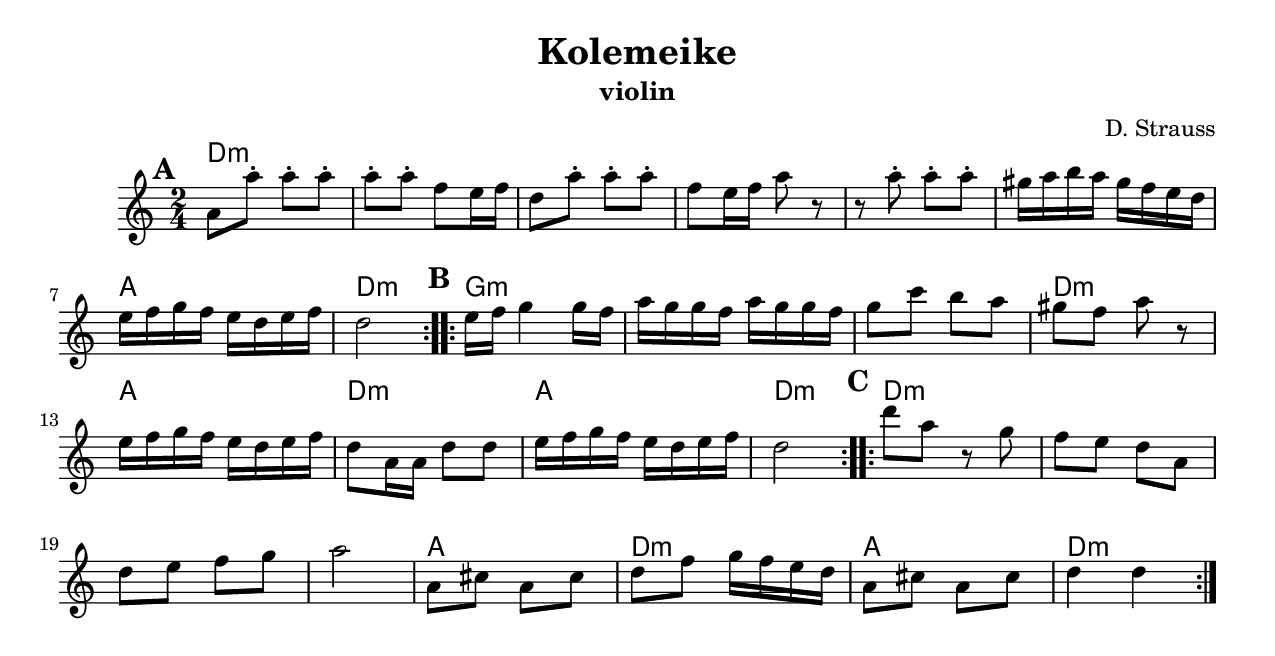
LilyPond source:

\version "2.18.0"
\language "english"

\paper{
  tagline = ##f
  %print-all-headers = ##t
  #(set-paper-size "letter")
}

\header{
  title= "Kolemeike"
  subtitle=""
  instrument ="violin"
  arranger= "D. Strauss"
}



melody = \relative c' {
  \clef treble
  \key c \major
  \time 2/4
  \set Score.markFormatter = #format-mark-box-alphabet
  %\partial 16*3 a16 d f   %lead in notes

  \repeat volta 2{
  \mark \default
    a'8 
    a'-. a-. a-.
    a-. a-. f e16 f
    d8 a'-.
    a-. a-. f e16 f a8 r8
    r8 a8-.  a-.  a-.
    gs16 a b a gs f e d
    e f g f e d e f
    d2
  }

  %\alternative { {}{} }
  \repeat volta 2{
  \mark \default
    e16  f g4 g16 f|
    a g g f a g g f
    g8 c b a
    gs f a r
    e16 f g f e d e f
    d8 a16 a d8 d
    e16 f g f e d e f
    d2
  }

  %\alternative { { }{ } }

  \repeat volta 2{
  \mark \default
    d'8  a r8 g f e d
    a d e f g
    a2
    a,8 cs a cs
    d f g16 f e d
    a8 cs a cs
    d4 d
  }

  %\alternative { { }{ } }

}



harmonies = \chordmode {
  d2*6:m %r2*5
  a2 d2:m
  g2*3:m %r2*2
  d2:m a2 d2:m a2 d2:m
  d2*4:m %r2*3
  a2 d2:m a2 d2:m

}

\score {
  <<
    \new ChordNames {
      \set chordChanges = ##f
      \harmonies
    }
    \new Staff \melody
  >>

  \layout{indent = 1.0\cm}
  \midi { }
}
